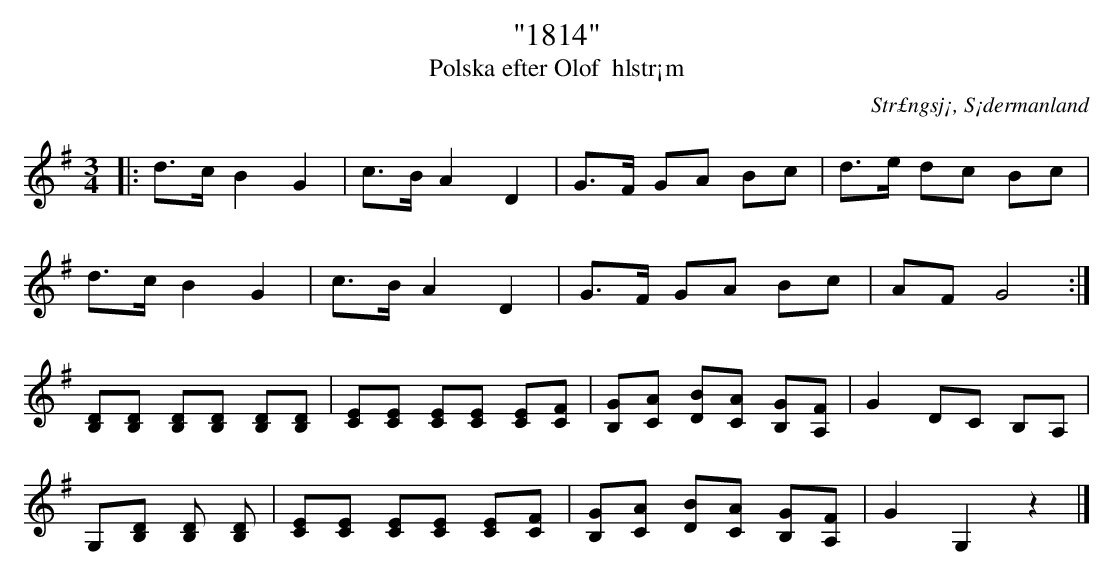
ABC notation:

X:1
T: "1814"
T: Polska efter Olof  hlstr¡m
O: Str£ngsj¡, S¡dermanland
M: 3/4
L: 1/16
K: G
|: d3c B4 G4 | c3B A4 D4 | G3F G2A2 B2c2 | d3e d2c2 B2c2 |
d3c B4 G4 | c3B A4 D4 | G3F G2A2 B2c2 | A2F2 G8 :|
[D2B,2][D2B,2] [D2B,2][D2B,2] [D2B,2][D2B,2] | [C2E2][C2E2] [C2E2][C2E2] [C2E2][C2F2] | [B,2G2][C2A2] [D2B2][C2A2] [B,2G2][A,2F2] | G4 D2C2 B,2A,2 |
G,2[D2B,2] [D2B,2] [D2B,2] | [C2E2][C2E2] [C2E2][C2E2] [C2E2][C2F2] | [B,2G2][C2A2] [D2B2][C2A2] [B,2G2][A,2F2] | G4 G,4 z4 |]
